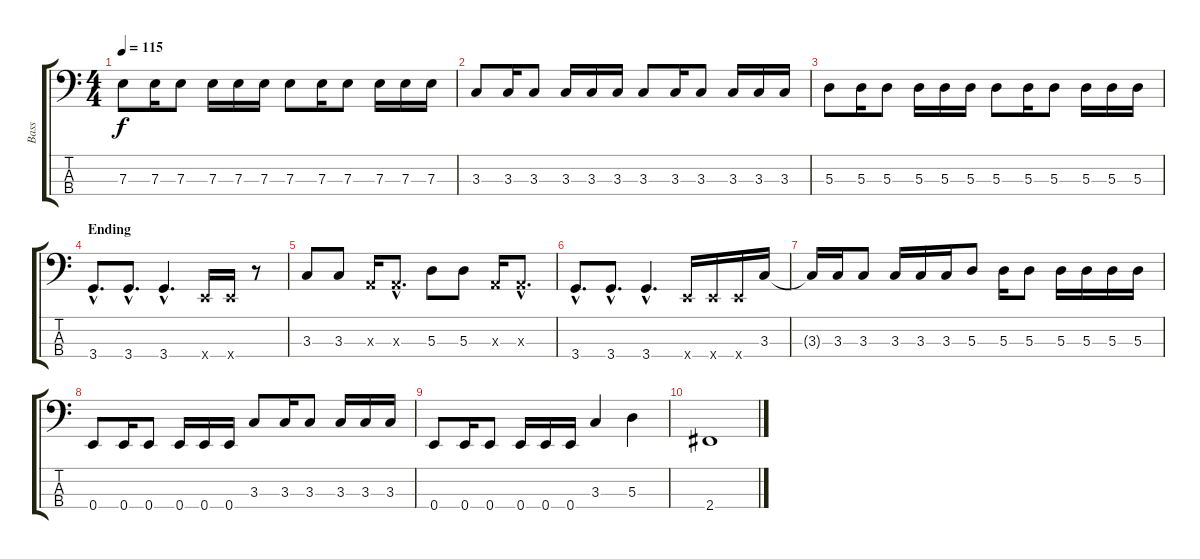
\track ("Bass" "Bass") {instrument electricbassfinger}
\staff {score tabs}
\tuning (G2 D2 A1 E1) {hide}
\ts (4 4)
\tempo 115
\clef f4
\ks c
7.3.8{dy f} 7.3.16 7.3.8 7.3.16 7.3.16 7.3.16 7.3.8 7.3.16 7.3.8 7.3.16 7.3.16 7.3.16 |
3.3.8 3.3.16 3.3.8 3.3.16 3.3.16 3.3.16 3.3.8 3.3.16 3.3.8 3.3.16 3.3.16 3.3.16 |
5.3.8 5.3.16 5.3.8 5.3.16 5.3.16 5.3.16 5.3.8 5.3.16 5.3.8 5.3.16 5.3.16 5.3.16 |
\section ("" "Ending")
3.4{hac}.8{d} 3.4{hac}.8{d} 3.4{hac}.4{d} 0.4{x}.16 0.4{x}.16 r.8 |
3.3.8 3.3.8 0.3{x}.16 0.3{hac x}.8{d} 5.3.8 5.3.8 0.3{x}.16 0.3{hac x}.8{d} |
3.4{hac}.8{d} 3.4{hac}.8{d} 3.4{hac}.4{d} 0.4{x}.16 0.4{x}.16 0.4{x}.16 3.3.16 |
3.3{t}.16 3.3.16 3.3.8 3.3.16 3.3.16 3.3.16 5.3.8 5.3.16 5.3.8 5.3.16 5.3.16 5.3.16 5.3.16 |
0.4.8 0.4.16 0.4.8 0.4.16 0.4.16 0.4.16 3.3.8 3.3.16 3.3.8 3.3.16 3.3.16 3.3.16 |
0.4.8 0.4.16 0.4.8 0.4.16 0.4.16 0.4.16 3.3.4 5.3.4 |
2.4.1
